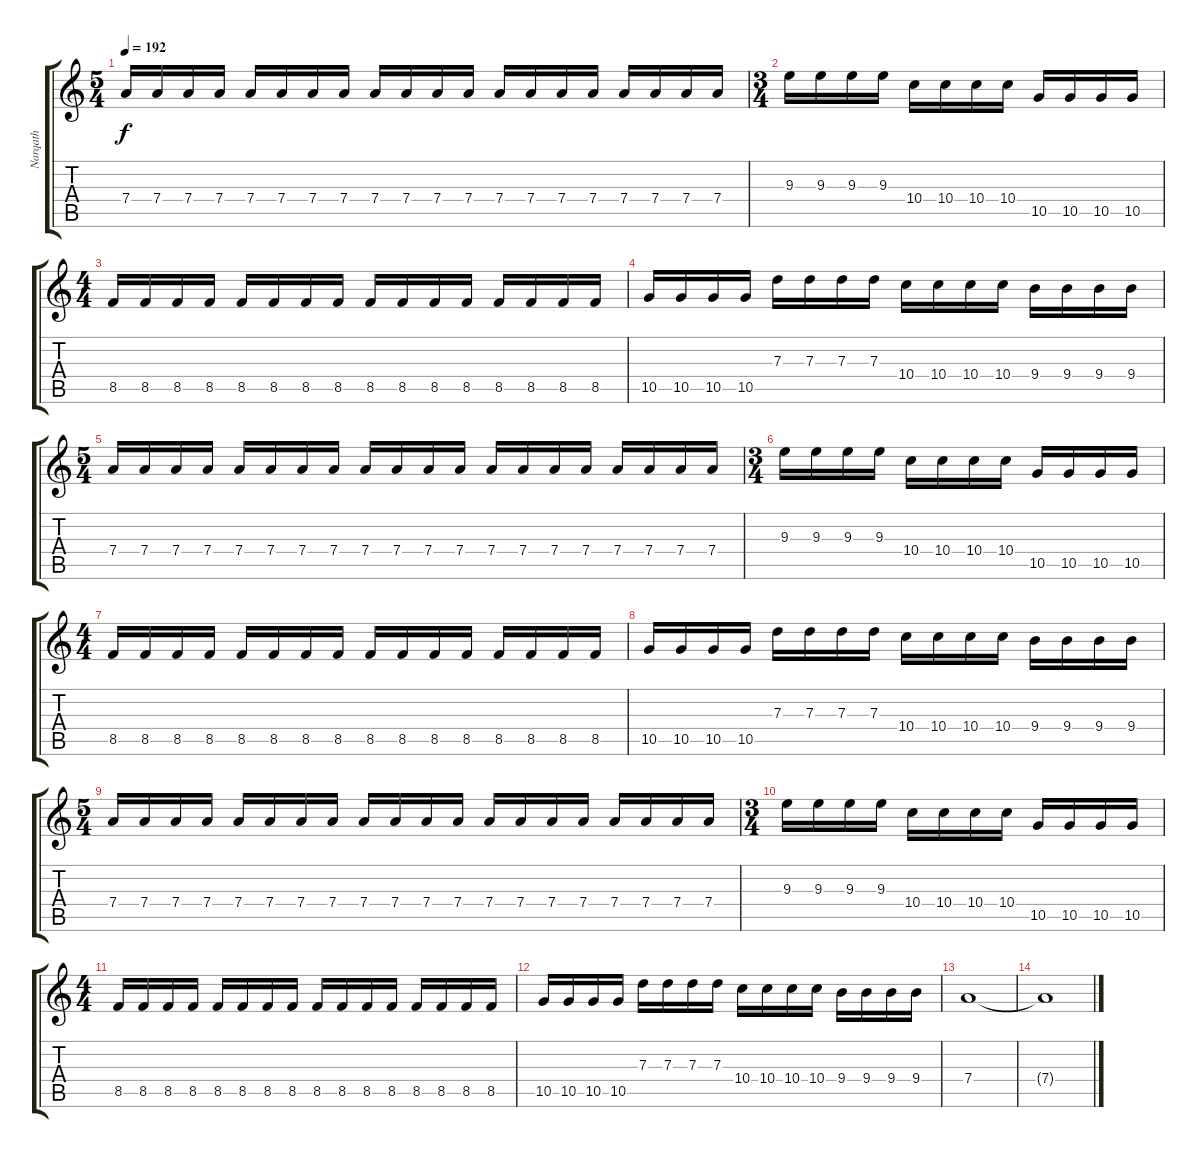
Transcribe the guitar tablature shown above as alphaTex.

\track ("Narqath" "Narqath") {instrument distortionguitar}
\staff {score tabs}
\tuning (E4 B3 G3 D3 A2 E2) {hide}
\ts (5 4)
\tempo 192
\clef g2
\ks c
7.4.16{dy f} 7.4.16 7.4.16 7.4.16 7.4.16 7.4.16 7.4.16 7.4.16 7.4.16 7.4.16 7.4.16 7.4.16 7.4.16 7.4.16 7.4.16 7.4.16 7.4.16 7.4.16 7.4.16 7.4.16 |
\ts (3 4)
9.3.16 9.3.16 9.3.16 9.3.16 10.4.16 10.4.16 10.4.16 10.4.16 10.5.16 10.5.16 10.5.16 10.5.16 |
\ts (4 4)
8.5.16 8.5.16 8.5.16 8.5.16 8.5.16 8.5.16 8.5.16 8.5.16 8.5.16 8.5.16 8.5.16 8.5.16 8.5.16 8.5.16 8.5.16 8.5.16 |
10.5.16 10.5.16 10.5.16 10.5.16 7.3.16 7.3.16 7.3.16 7.3.16 10.4.16 10.4.16 10.4.16 10.4.16 9.4.16 9.4.16 9.4.16 9.4.16 |
\ts (5 4)
7.4.16 7.4.16 7.4.16 7.4.16 7.4.16 7.4.16 7.4.16 7.4.16 7.4.16 7.4.16 7.4.16 7.4.16 7.4.16 7.4.16 7.4.16 7.4.16 7.4.16 7.4.16 7.4.16 7.4.16 |
\ts (3 4)
9.3.16 9.3.16 9.3.16 9.3.16 10.4.16 10.4.16 10.4.16 10.4.16 10.5.16 10.5.16 10.5.16 10.5.16 |
\ts (4 4)
8.5.16 8.5.16 8.5.16 8.5.16 8.5.16 8.5.16 8.5.16 8.5.16 8.5.16 8.5.16 8.5.16 8.5.16 8.5.16 8.5.16 8.5.16 8.5.16 |
10.5.16 10.5.16 10.5.16 10.5.16 7.3.16 7.3.16 7.3.16 7.3.16 10.4.16 10.4.16 10.4.16 10.4.16 9.4.16 9.4.16 9.4.16 9.4.16 |
\ts (5 4)
7.4.16 7.4.16 7.4.16 7.4.16 7.4.16 7.4.16 7.4.16 7.4.16 7.4.16 7.4.16 7.4.16 7.4.16 7.4.16 7.4.16 7.4.16 7.4.16 7.4.16 7.4.16 7.4.16 7.4.16 |
\ts (3 4)
9.3.16 9.3.16 9.3.16 9.3.16 10.4.16 10.4.16 10.4.16 10.4.16 10.5.16 10.5.16 10.5.16 10.5.16 |
\ts (4 4)
8.5.16 8.5.16 8.5.16 8.5.16 8.5.16 8.5.16 8.5.16 8.5.16 8.5.16 8.5.16 8.5.16 8.5.16 8.5.16 8.5.16 8.5.16 8.5.16 |
10.5.16 10.5.16 10.5.16 10.5.16 7.3.16 7.3.16 7.3.16 7.3.16 10.4.16 10.4.16 10.4.16 10.4.16 9.4.16 9.4.16 9.4.16 9.4.16 |
7.4.1 |
7.4{t}.1
